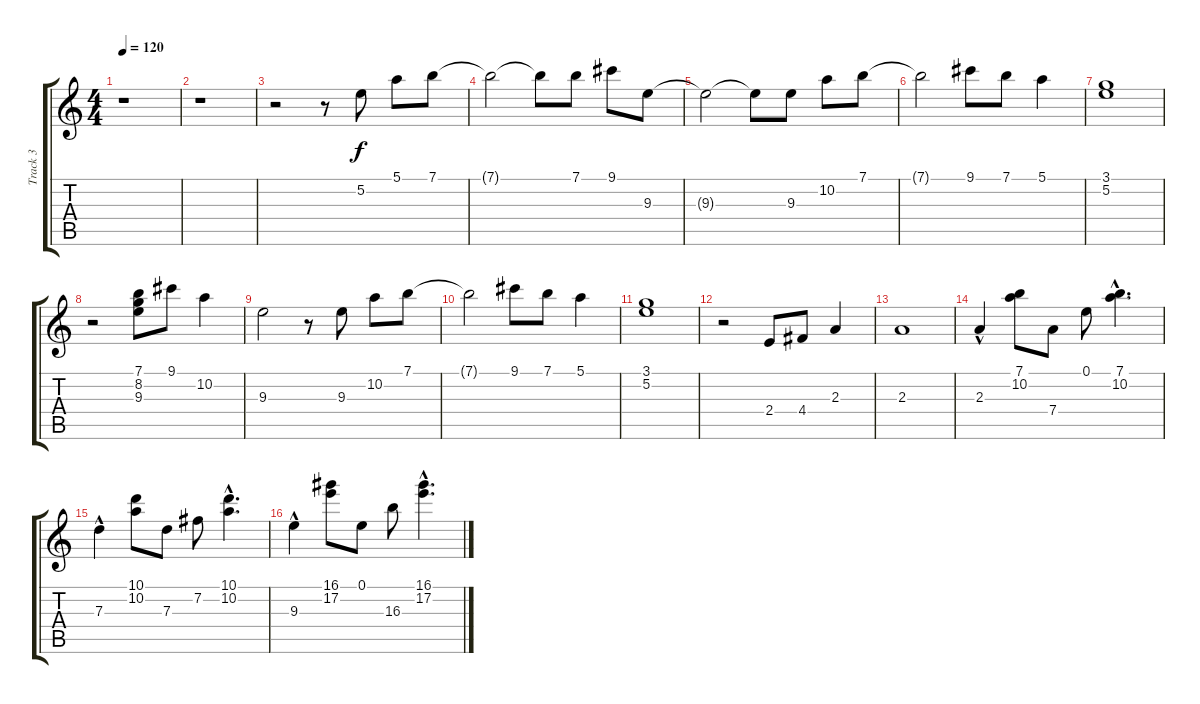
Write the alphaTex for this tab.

\track ("Track 3" "Track 3") {instrument acousticguitarsteel}
\staff {score tabs}
\tuning (E4 B3 G3 D3 A2 E2) {hide}
\ts (4 4)
\tempo 120
\clef g2
\ks c
r.1{dy f instrument acousticguitarsteel} |
r.1 |
r.2 r.8 5.2.8 5.1.8 7.1.8 |
7.1{t}.2 7.1{t}.8 7.1.8 9.1.8 9.3.8 |
9.3{t}.2 9.3{t}.8 9.3.8 10.2.8 7.1.8 |
7.1{t}.2 9.1.8 7.1.8 5.1.4 |
(3.1 5.2).1 |
r.2 (7.1 8.2 9.3).8 9.1.8 10.2.4 |
9.3.2 r.8 9.3.8 10.2.8 7.1.8 |
7.1{t}.2 9.1.8 7.1.8 5.1.4 |
(3.1 5.2).1 |
r.2 2.4.8 4.4.8 2.3.4 |
2.3.1 |
2.3{hac}.4 (7.1 10.2).8 7.4.8 0.1.8 (7.1{hac} 10.2{hac}).4{d} |
7.3{hac}.4 (10.1 10.2).8 7.3.8 7.2.8 (10.1{hac} 10.2{hac}).4{d} |
9.3{hac}.4 (16.1 17.2).8 0.1.8 16.3.8 (16.1{hac} 17.2{hac}).4{d}
